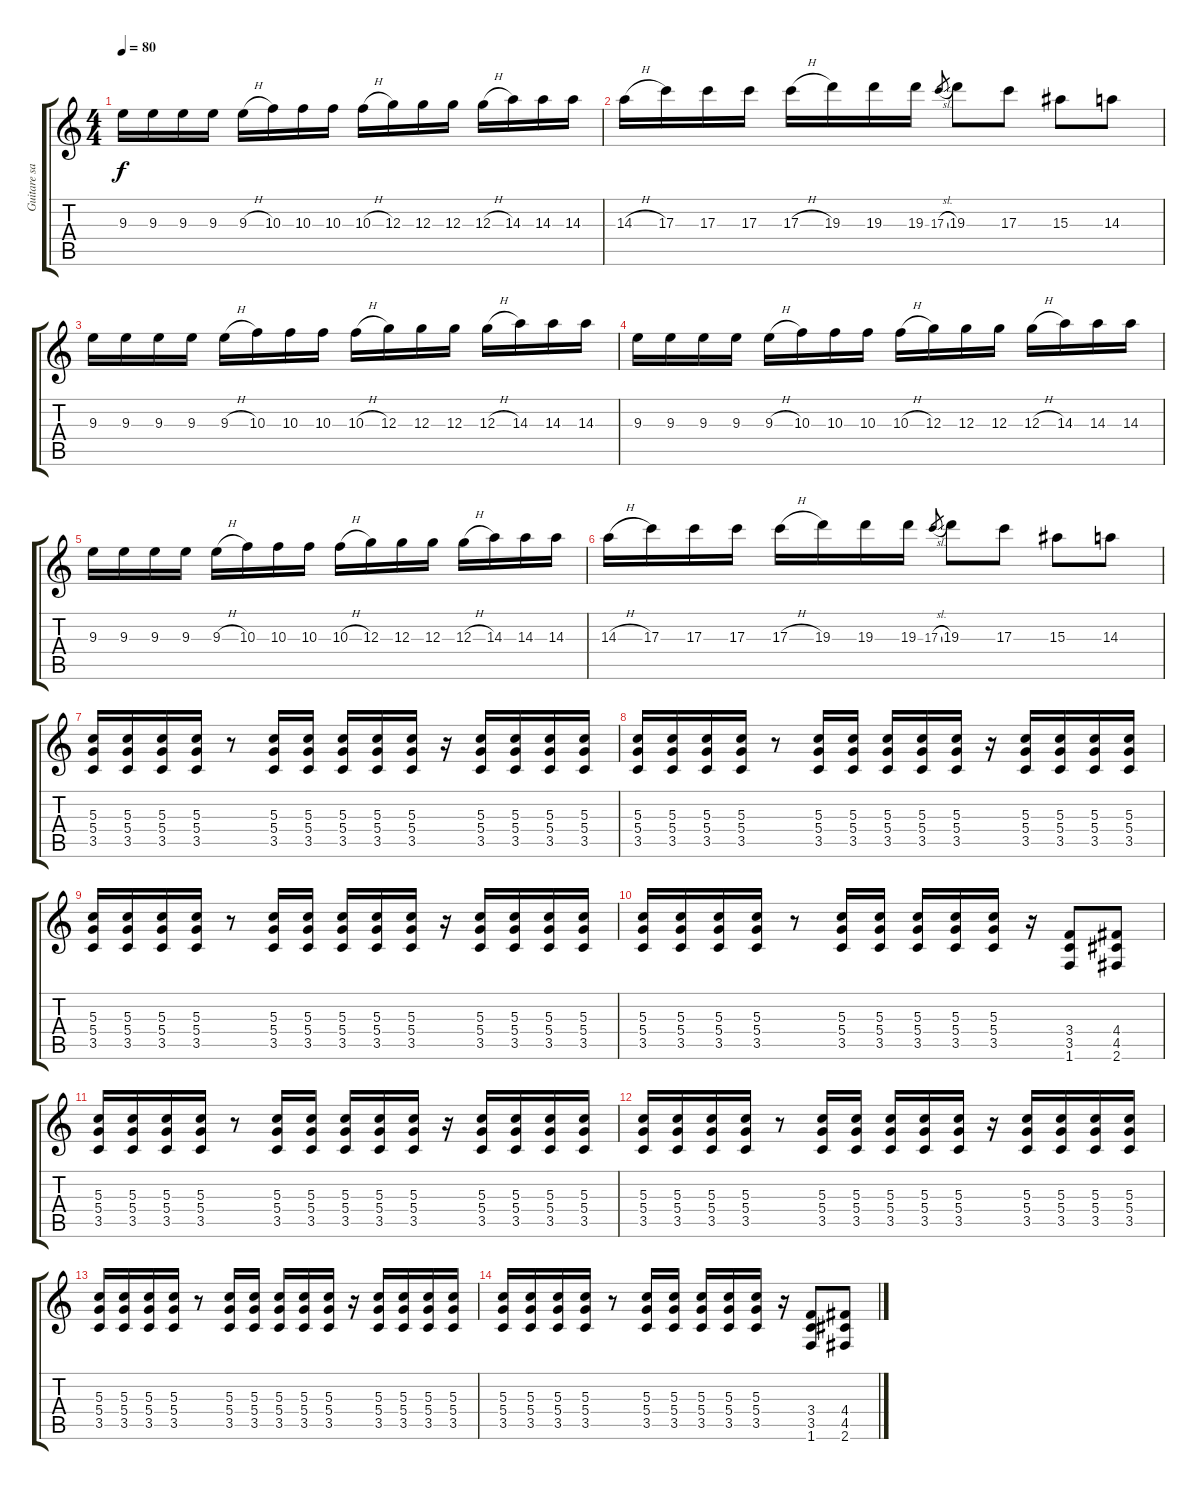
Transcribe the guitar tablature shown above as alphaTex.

\track ("Guitare satur閑" "Guitare sa") {instrument distortionguitar}
\staff {score tabs}
\tuning (E4 B3 G3 D3 A2 E2) {hide}
\ts (4 4)
\tempo 80
\clef g2
\ks c
9.3.16{dy f} 9.3.16 9.3.16 9.3.16 9.3{h}.16 10.3.16 10.3.16 10.3.16 10.3{h}.16 12.3.16 12.3.16 12.3.16 12.3{h}.16 14.3.16 14.3.16 14.3.16 |
14.3{h}.16 17.3.16 17.3.16 17.3.16 17.3{h}.16 19.3.16 19.3.16 19.3.16 17.3{sl}.8{gr} 19.3.8 17.3.8 15.3.8 14.3.8 |
9.3.16 9.3.16 9.3.16 9.3.16 9.3{h}.16 10.3.16 10.3.16 10.3.16 10.3{h}.16 12.3.16 12.3.16 12.3.16 12.3{h}.16 14.3.16 14.3.16 14.3.16 |
9.3.16 9.3.16 9.3.16 9.3.16 9.3{h}.16 10.3.16 10.3.16 10.3.16 10.3{h}.16 12.3.16 12.3.16 12.3.16 12.3{h}.16 14.3.16 14.3.16 14.3.16 |
9.3.16 9.3.16 9.3.16 9.3.16 9.3{h}.16 10.3.16 10.3.16 10.3.16 10.3{h}.16 12.3.16 12.3.16 12.3.16 12.3{h}.16 14.3.16 14.3.16 14.3.16 |
14.3{h}.16 17.3.16 17.3.16 17.3.16 17.3{h}.16 19.3.16 19.3.16 19.3.16 17.3{sl}.8{gr} 19.3.8 17.3.8 15.3.8 14.3.8 |
(5.3 5.4 3.5).16 (5.3 5.4 3.5).16 (5.3 5.4 3.5).16 (5.3 5.4 3.5).16 r.8 (5.3 5.4 3.5).16 (5.3 5.4 3.5).16 (5.3 5.4 3.5).16 (5.3 5.4 3.5).16 (5.3 5.4 3.5).16 r.16 (5.3 5.4 3.5).16 (5.3 5.4 3.5).16 (5.3 5.4 3.5).16 (5.3 5.4 3.5).16 |
(5.3 5.4 3.5).16 (5.3 5.4 3.5).16 (5.3 5.4 3.5).16 (5.3 5.4 3.5).16 r.8 (5.3 5.4 3.5).16 (5.3 5.4 3.5).16 (5.3 5.4 3.5).16 (5.3 5.4 3.5).16 (5.3 5.4 3.5).16 r.16 (5.3 5.4 3.5).16 (5.3 5.4 3.5).16 (5.3 5.4 3.5).16 (5.3 5.4 3.5).16 |
(5.3 5.4 3.5).16 (5.3 5.4 3.5).16 (5.3 5.4 3.5).16 (5.3 5.4 3.5).16 r.8 (5.3 5.4 3.5).16 (5.3 5.4 3.5).16 (5.3 5.4 3.5).16 (5.3 5.4 3.5).16 (5.3 5.4 3.5).16 r.16 (5.3 5.4 3.5).16 (5.3 5.4 3.5).16 (5.3 5.4 3.5).16 (5.3 5.4 3.5).16 |
(5.3 5.4 3.5).16 (5.3 5.4 3.5).16 (5.3 5.4 3.5).16 (5.3 5.4 3.5).16 r.8 (5.3 5.4 3.5).16 (5.3 5.4 3.5).16 (5.3 5.4 3.5).16 (5.3 5.4 3.5).16 (5.3 5.4 3.5).16 r.16 (3.4 3.5 1.6).8 (4.4 4.5 2.6).8 |
(5.3 5.4 3.5).16 (5.3 5.4 3.5).16 (5.3 5.4 3.5).16 (5.3 5.4 3.5).16 r.8 (5.3 5.4 3.5).16 (5.3 5.4 3.5).16 (5.3 5.4 3.5).16 (5.3 5.4 3.5).16 (5.3 5.4 3.5).16 r.16 (5.3 5.4 3.5).16 (5.3 5.4 3.5).16 (5.3 5.4 3.5).16 (5.3 5.4 3.5).16 |
(5.3 5.4 3.5).16 (5.3 5.4 3.5).16 (5.3 5.4 3.5).16 (5.3 5.4 3.5).16 r.8 (5.3 5.4 3.5).16 (5.3 5.4 3.5).16 (5.3 5.4 3.5).16 (5.3 5.4 3.5).16 (5.3 5.4 3.5).16 r.16 (5.3 5.4 3.5).16 (5.3 5.4 3.5).16 (5.3 5.4 3.5).16 (5.3 5.4 3.5).16 |
(5.3 5.4 3.5).16 (5.3 5.4 3.5).16 (5.3 5.4 3.5).16 (5.3 5.4 3.5).16 r.8 (5.3 5.4 3.5).16 (5.3 5.4 3.5).16 (5.3 5.4 3.5).16 (5.3 5.4 3.5).16 (5.3 5.4 3.5).16 r.16 (5.3 5.4 3.5).16 (5.3 5.4 3.5).16 (5.3 5.4 3.5).16 (5.3 5.4 3.5).16 |
(5.3 5.4 3.5).16 (5.3 5.4 3.5).16{txt ""} (5.3 5.4 3.5).16 (5.3 5.4 3.5).16 r.8 (5.3 5.4 3.5).16 (5.3 5.4 3.5).16 (5.3 5.4 3.5).16 (5.3 5.4 3.5).16 (5.3 5.4 3.5).16 r.16 (3.4 3.5 1.6).8 (4.4 4.5 2.6).8
